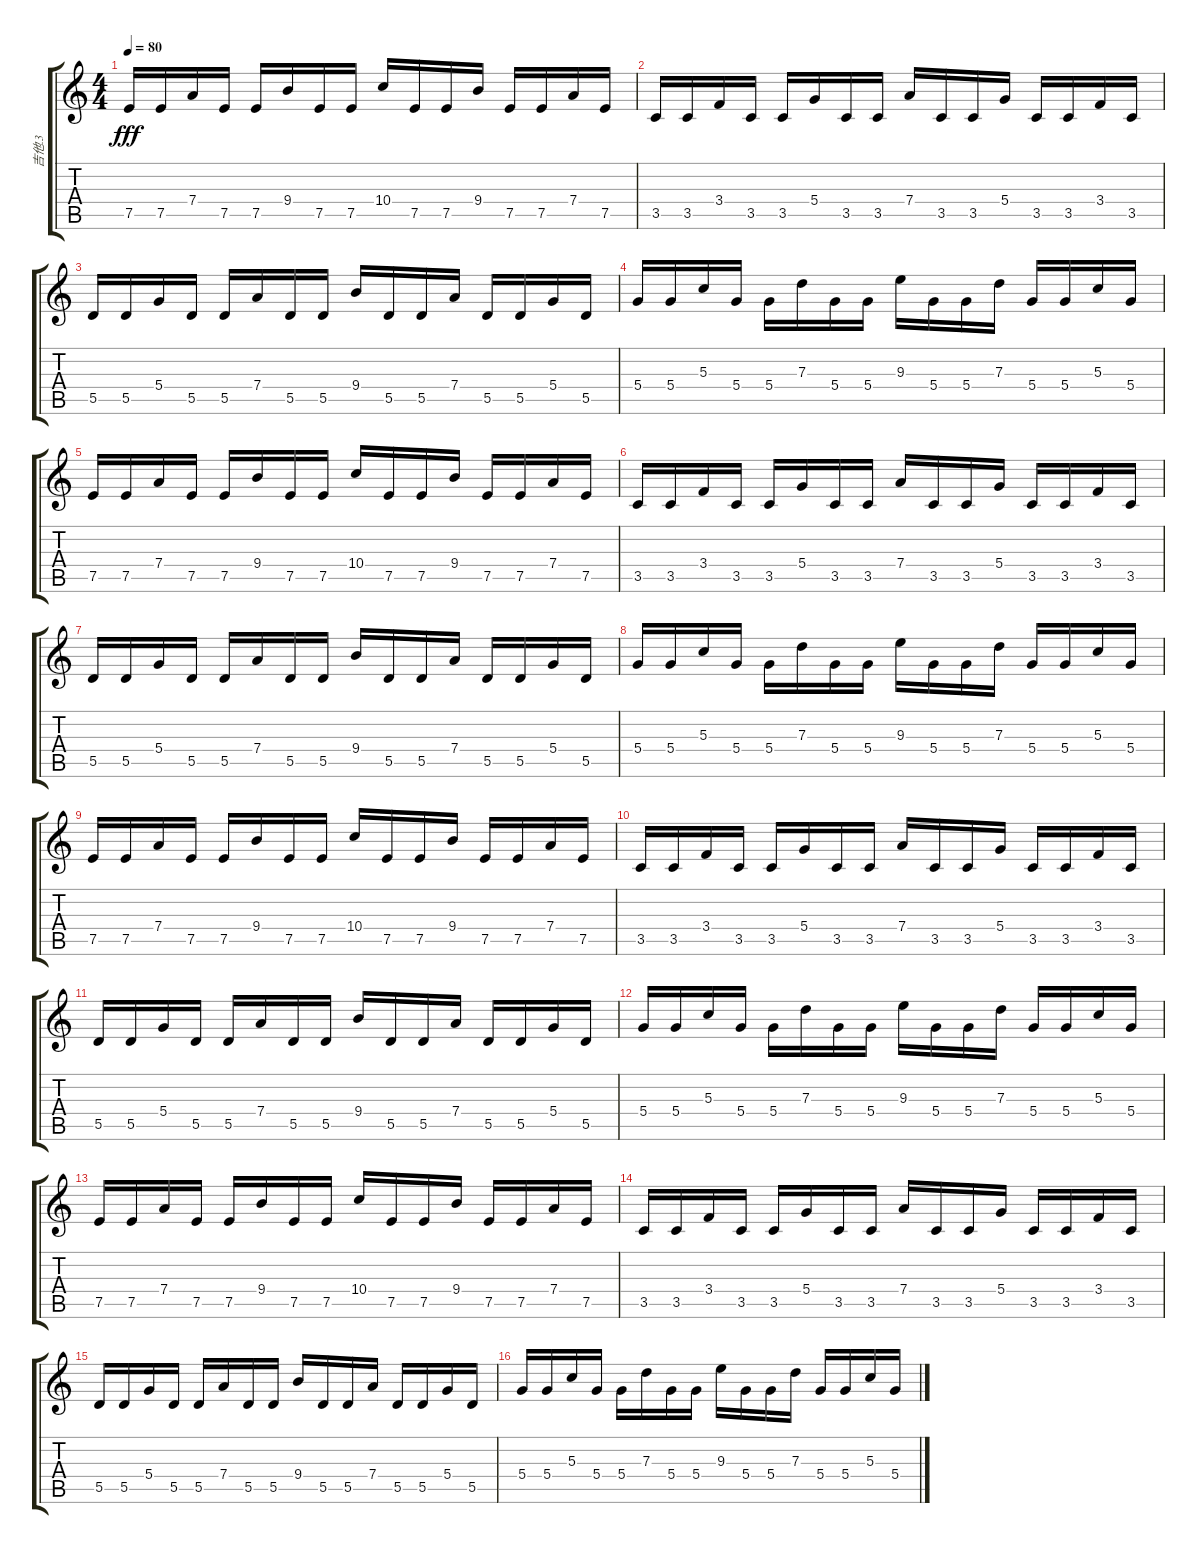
\track ("吉他.3" "吉他.3") {instrument electricbassfinger}
\staff {score tabs}
\tuning (E4 B3 G3 D3 A2 E2) {hide}
\ts (4 4)
\tempo 80
\clef g2
\ks c
7.5.16{dy fff} 7.5.16 7.4.16 7.5.16 7.5.16 9.4.16 7.5.16 7.5.16 10.4.16 7.5.16 7.5.16 9.4.16 7.5.16 7.5.16 7.4.16 7.5.16 |
3.5.16{txt ""} 3.5.16 3.4.16 3.5.16 3.5.16 5.4.16 3.5.16 3.5.16 7.4.16 3.5.16 3.5.16 5.4.16 3.5.16 3.5.16 3.4.16 3.5.16 |
5.5.16 5.5.16 5.4.16 5.5.16 5.5.16 7.4.16 5.5.16 5.5.16 9.4.16 5.5.16 5.5.16 7.4.16 5.5.16 5.5.16 5.4.16 5.5.16 |
5.4.16 5.4.16 5.3.16 5.4.16 5.4.16 7.3.16 5.4.16 5.4.16 9.3.16 5.4.16 5.4.16 7.3.16 5.4.16 5.4.16 5.3.16 5.4.16 |
7.5.16 7.5.16 7.4.16 7.5.16 7.5.16 9.4.16 7.5.16 7.5.16 10.4.16 7.5.16 7.5.16 9.4.16 7.5.16 7.5.16 7.4.16 7.5.16 |
3.5.16 3.5.16 3.4.16 3.5.16 3.5.16 5.4.16 3.5.16 3.5.16 7.4.16 3.5.16 3.5.16 5.4.16 3.5.16 3.5.16 3.4.16 3.5.16 |
5.5.16 5.5.16 5.4.16 5.5.16 5.5.16 7.4.16 5.5.16 5.5.16 9.4.16 5.5.16 5.5.16 7.4.16 5.5.16 5.5.16 5.4.16 5.5.16 |
5.4.16 5.4.16 5.3.16 5.4.16 5.4.16 7.3.16 5.4.16 5.4.16 9.3.16 5.4.16 5.4.16 7.3.16 5.4.16 5.4.16 5.3.16 5.4.16 |
7.5.16 7.5.16 7.4.16 7.5.16 7.5.16 9.4.16 7.5.16 7.5.16 10.4.16 7.5.16 7.5.16 9.4.16 7.5.16 7.5.16 7.4.16 7.5.16 |
3.5.16 3.5.16 3.4.16 3.5.16 3.5.16 5.4.16 3.5.16 3.5.16 7.4.16 3.5.16 3.5.16 5.4.16 3.5.16 3.5.16 3.4.16 3.5.16 |
5.5.16 5.5.16 5.4.16 5.5.16 5.5.16 7.4.16 5.5.16 5.5.16 9.4.16 5.5.16 5.5.16 7.4.16 5.5.16 5.5.16 5.4.16 5.5.16 |
5.4.16 5.4.16 5.3.16 5.4.16 5.4.16 7.3.16 5.4.16 5.4.16 9.3.16 5.4.16 5.4.16 7.3.16 5.4.16 5.4.16 5.3.16 5.4.16 |
7.5.16 7.5.16 7.4.16 7.5.16 7.5.16 9.4.16 7.5.16 7.5.16 10.4.16 7.5.16 7.5.16 9.4.16 7.5.16 7.5.16 7.4.16 7.5.16 |
3.5.16 3.5.16 3.4.16 3.5.16 3.5.16 5.4.16 3.5.16 3.5.16 7.4.16 3.5.16 3.5.16 5.4.16 3.5.16 3.5.16 3.4.16 3.5.16 |
5.5.16 5.5.16 5.4.16 5.5.16 5.5.16 7.4.16 5.5.16 5.5.16 9.4.16 5.5.16 5.5.16 7.4.16 5.5.16 5.5.16 5.4.16 5.5.16 |
5.4.16 5.4.16 5.3.16 5.4.16 5.4.16 7.3.16 5.4.16 5.4.16 9.3.16 5.4.16 5.4.16 7.3.16 5.4.16 5.4.16 5.3.16 5.4.16
